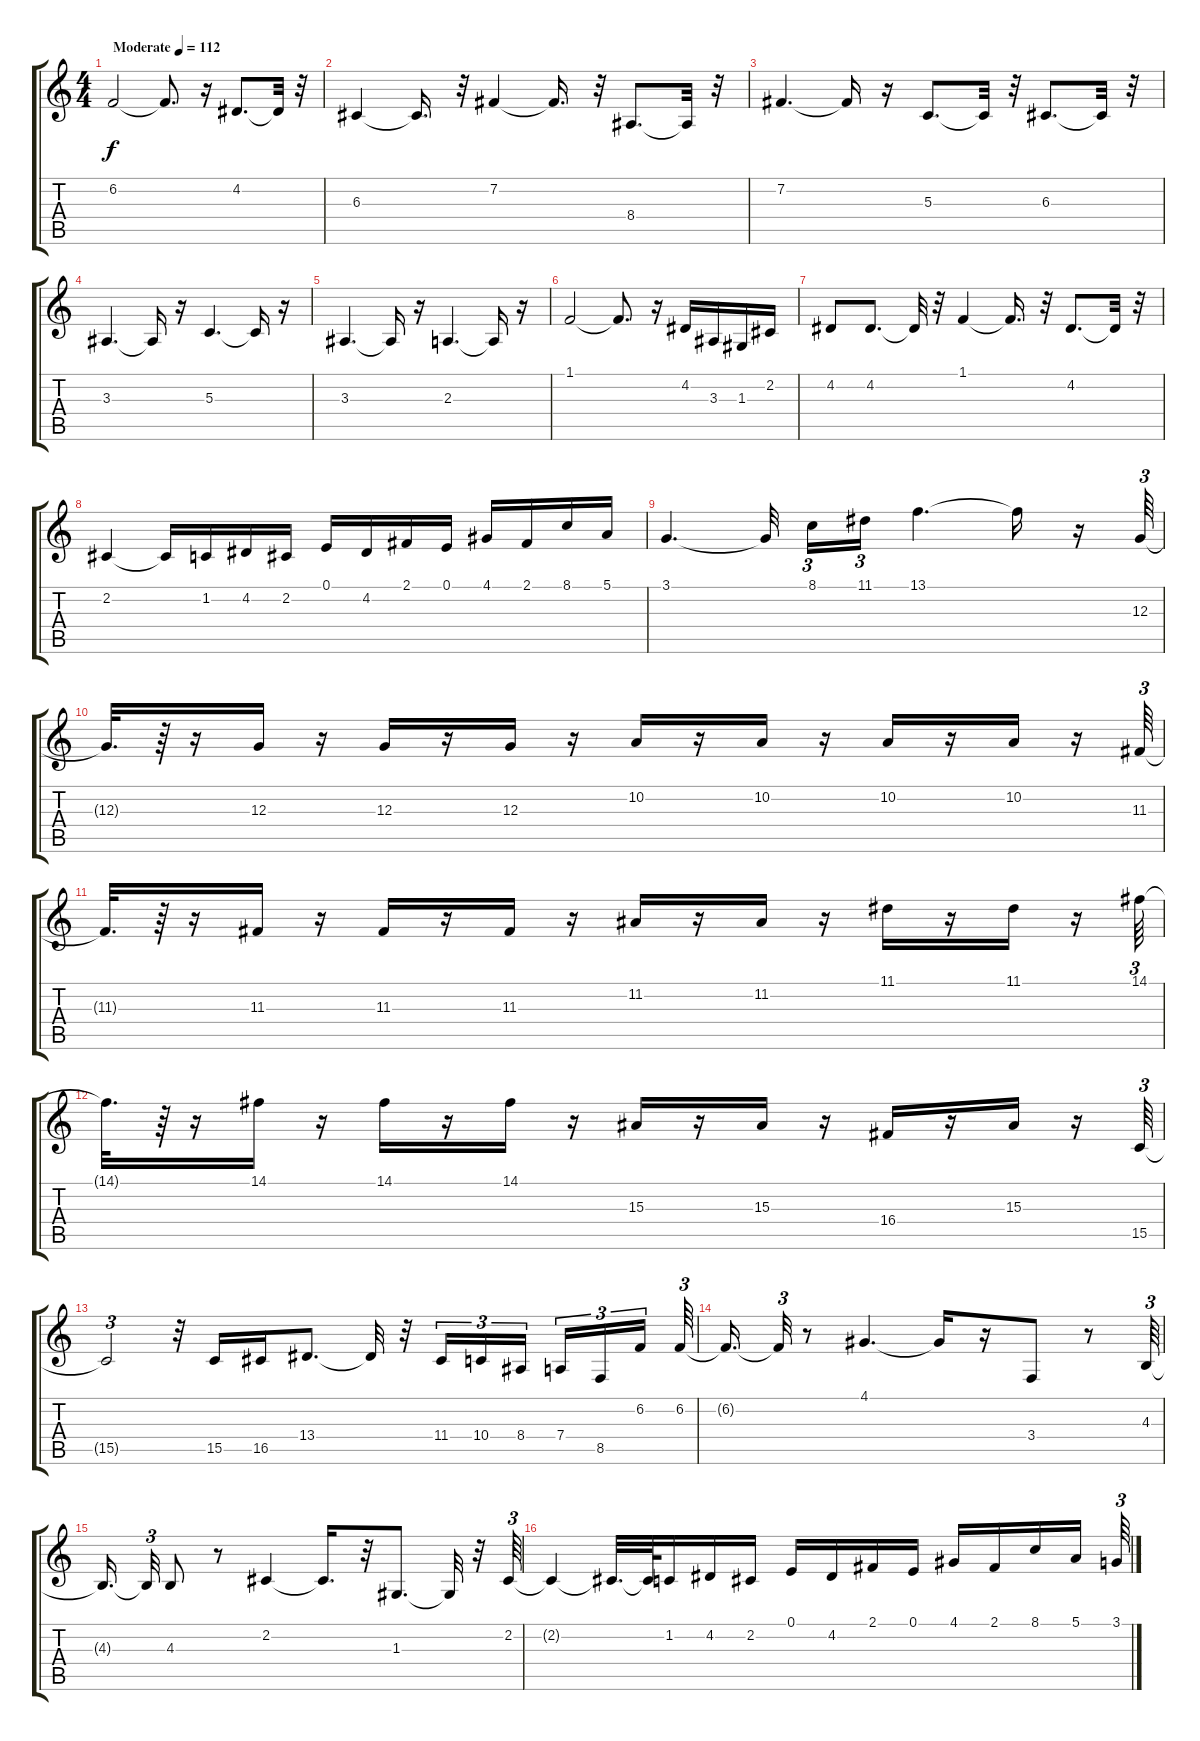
\track "" {instrument stringensemble1}
\staff {score tabs}
\tuning (E4 B3 G3 D3 A2 E2) {hide}
\ts (4 4)
\tempo (112 "Moderate")
\clef g2
\ks c
6.2.2{dy f instrument stringensemble1} 6.2{t}.8{d} r.16 4.2.8{d} 4.2{t}.32 r.32 |
6.3.4 6.3{t}.16{d} r.32 7.2.4 7.2{t}.16{d} r.32 8.4.8{d} 8.4{t}.32 r.32 |
7.2.4{d} 7.2{t}.16 r.16 5.3.8{d} 5.3{t}.32 r.32 6.3.8{d} 6.3{t}.32 r.32 |
3.3.4{d} 3.3{t}.16 r.16 5.3.4{d} 5.3{t}.16 r.16 |
3.3.4{d} 3.3{t}.16 r.16 2.3.4{d} 2.3{t}.16 r.16 |
1.1.2{instrument stringensemble1} 1.1{t}.8{d} r.16 4.2.16 3.3.16 1.3.16 2.2.16 |
4.2.8 4.2.8{d} 4.2{t}.32 r.32 1.1.4 1.1{t}.16{d} r.32 4.2.8{d} 4.2{t}.32 r.32 |
2.2.4 2.2{t}.16 1.2.16 4.2.16 2.2.16 0.1.16 4.2.16 2.1.16 0.1.16 4.1.16 2.1.16 8.1.16 5.1.16 |
3.1.4{d} 3.1{t}.32{beam splitsecondary} 8.1.16{tu (3 2)} 11.1.16{tu (3 2)} 13.1.4{d} 13.1{t}.16 r.16 12.3.64{tu (3 2) instrument stringensemble1} |
12.3{t}.32{d} r.64 r.16 12.3.16 r.16 12.3.16 r.16 12.3.16 r.16 10.2.16 r.16 10.2.16 r.16 10.2.16 r.16 10.2.16 r.16 11.3.64{tu (3 2)} |
11.3{t}.32{d} r.64 r.16 11.3.16 r.16 11.3.16 r.16 11.3.16 r.16 11.2.16 r.16 11.2.16 r.16 11.1.16 r.16 11.1.16 r.16 14.1.64{tu (3 2)} |
14.1{t}.32{d} r.64 r.16 14.1.16 r.16 14.1.16 r.16 14.1.16 r.16 15.3.16 r.16 15.3.16 r.16 16.4.16 r.16 15.3.16 r.16 15.5.64{tu (3 2)} |
15.5{t}.2{tu (3 2)} r.32 15.5.16 16.5.16 13.4.8{d} 13.4{t}.32 r.32 11.4.16{tu (3 2)} 10.4.16{tu (3 2)} 8.4.16{tu (3 2) beam splitsecondary} 7.4.16{tu (3 2)} 8.5.16{tu (3 2)} 6.2.16{tu (3 2) beam splitsecondary} 6.2.64{tu (3 2) instrument viola} |
6.2{t}.16{d} 6.2{t}.32{tu (3 2)} r.8 4.1.4{d} 4.1{t}.16 r.16 3.4.8 r.8 4.3.64{tu (3 2)} |
4.3{t}.16{d beam splitsecondary} 4.3{t}.32{tu (3 2)} 4.3.8 r.8 2.2.4 2.2{t}.16{d} r.32 1.3.8{d} 1.3{t}.32 r.32 2.2.64{tu (3 2)} |
2.2{t}.4 2.2{t}.32{d} 2.2{t}.64 1.2.16 4.2.16 2.2.16 0.1.16 4.2.16 2.1.16 0.1.16 4.1.16 2.1.16 8.1.16 5.1.16 3.1.64{tu (3 2)}
